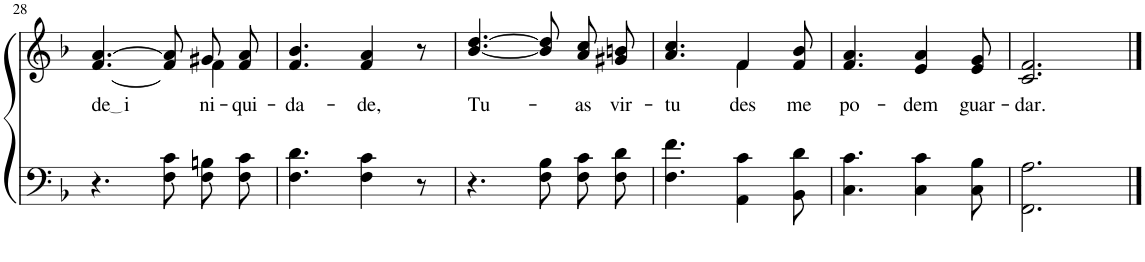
**kern	**kern	**text
*part2	*part1	*part1
*staff2	*staff1	*staff1
*I"Parte III e IV	*I"Parte I e II	*
!!LO:PB:g=z
*clefF4	*clefG2	*
*k[b-]	*k[b-]	*
*M6/8	*M6/8	*
=28	=28	=28
!	!	!LO:LY:b
*	*^	*
4.r	[4.f/ [4.a/	2ryy	de i
8F\ 8c\L	8f]/ 8a]/L	.	.
!	!	!	!LO:LY:b
8F\ 8Bn\	8g#X/	4f\	ni-
!	!	!	!LO:LY:b
8F\ 8c\J	8f/ 8a/J	.	qui-
*	*v	*v	*
=29	=29	=29
!	!	!LO:LY:b
4.F\ 4.d\	4.f/ 4.b-/	-da-
!	!	!LO:LY:b
4F\ 4c\	4f/ 4a/	-de,
8r	8r	.
=30	=30	=30
!	!	!LO:LY:b
4.r	[4.b-/ [4.dd/	Tu-
8F\ 8B-\L	8b-]\ 8dd]\L	.
!	!	!LO:LY:b
8F\ 8c\	8a\ 8cc\	-as
!	!	!LO:LY:b
8F\ 8d\J	8g#X\ 8bn\J	vir-
=31	=31	=31
!	!	!LO:LY:b
*	*^	*
4.F\ 4.f\	4.a/ 4.cc/	4.ryy	-tu-
!	!	!	!LO:LY:b
4AA\ 4c\	4f/	4f\	-des
!	!	!	!LO:LY:b
8BB-\ 8d\	8f/ 8b-/	8ryy	me
=32	=32	=32	=32
!	!	!	!LO:LY:b
*	*v	*v	*
4.C\ 4.c\	4.f/ 4.a/	po-
!	!	!LO:LY:b
4C\ 4c\	4e/ 4a/	-dem
!	!	!LO:LY:b
8C\ 8B-\	8e/ 8g/	guar-
=33	=33	=33
!	!	!LO:LY:b
2.FF\ 2.A\	2.c/ 2.f/	-dar.
==	==	==
*-	*-	*-
